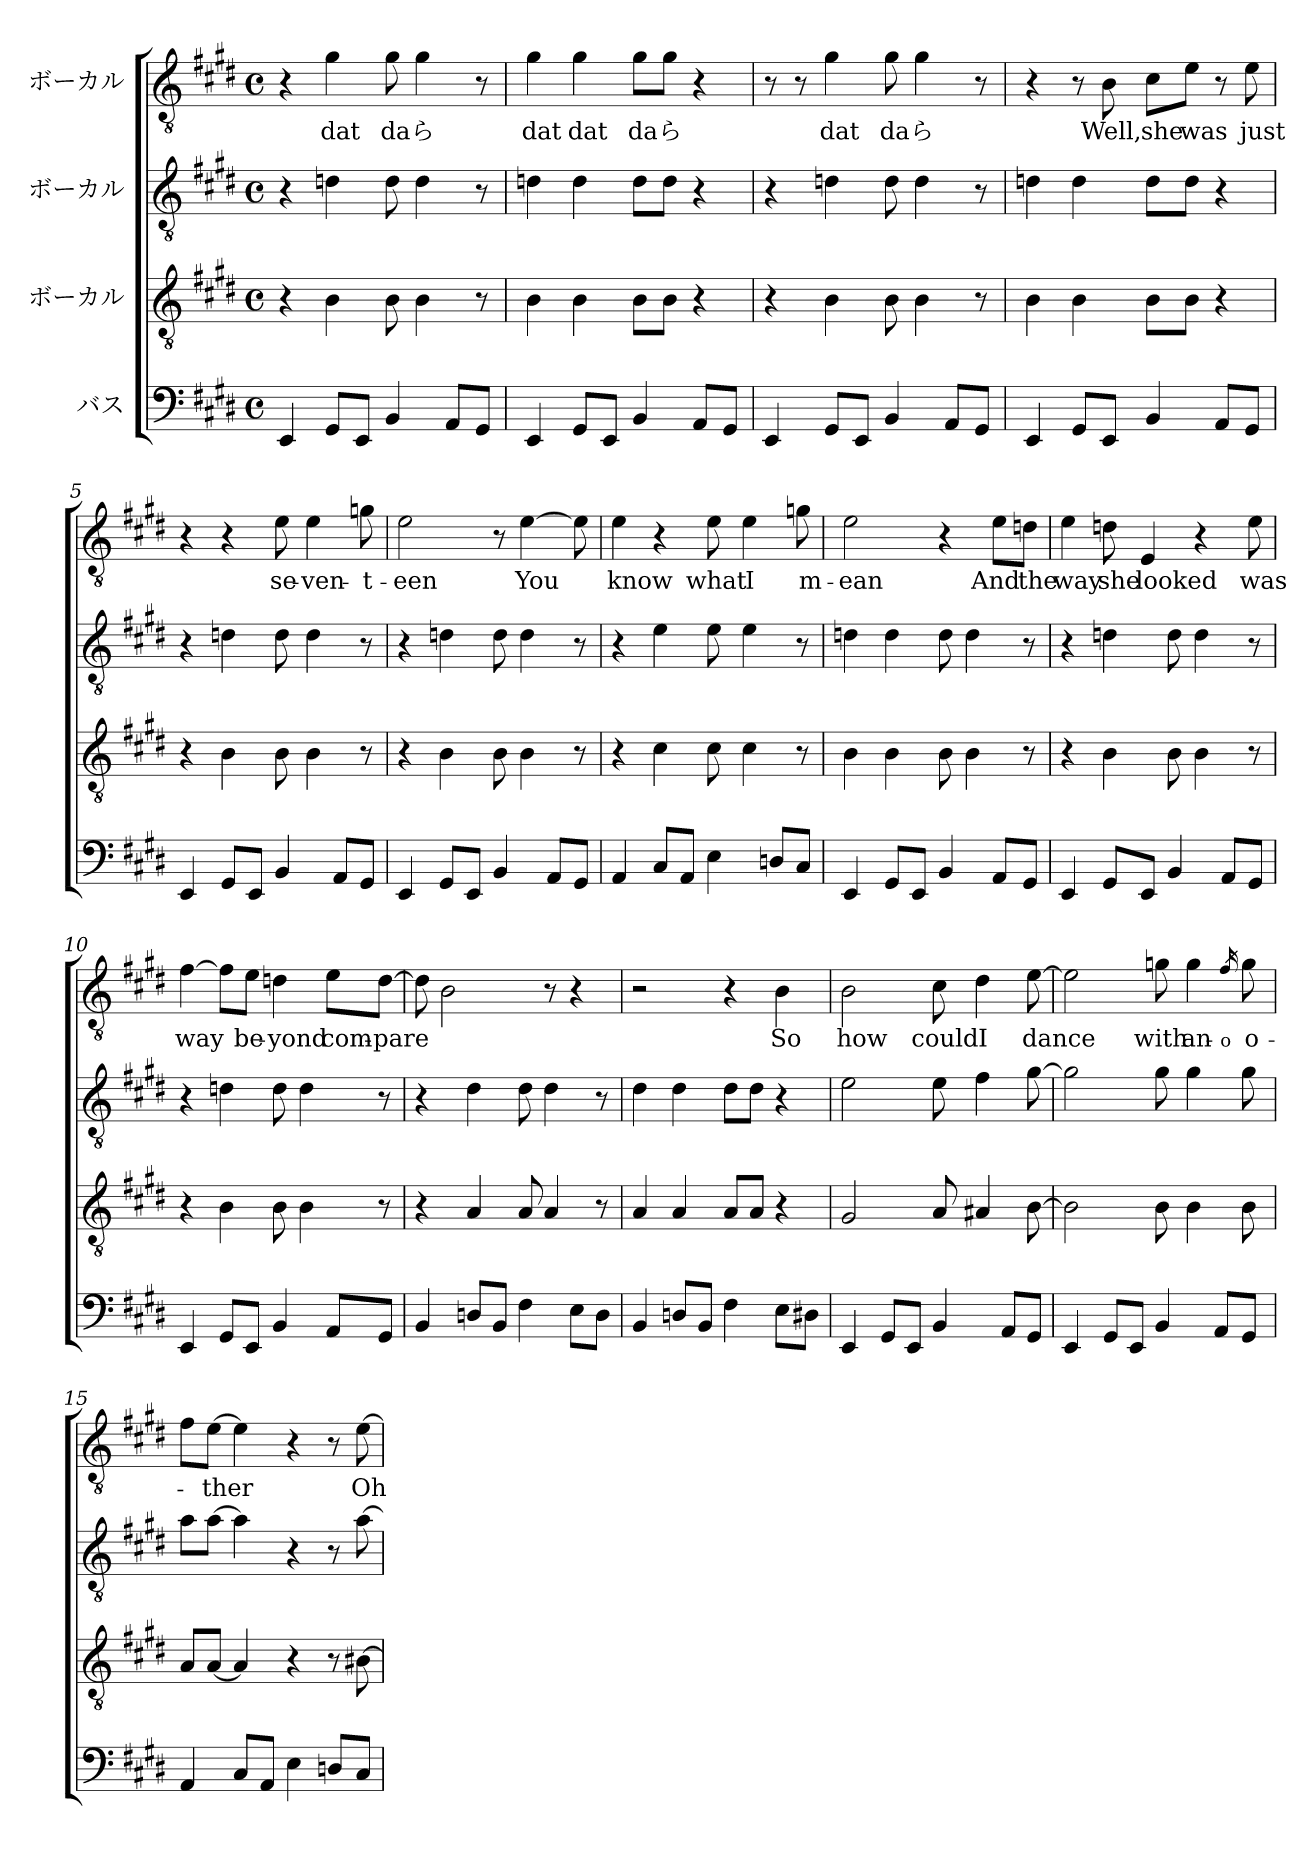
**kern	**kern	**kern	**kern	**text
*part4	*part3	*part2	*part1	*part1
*staff4	*staff3	*staff2	*staff1	*staff1
*I"バス	*I"ボーカル	*I"ボーカル	*I"ボーカル	*
*clefF4	*clefGv2	*clefGv2	*clefGv2	*
*k[f#c#g#d#]	*k[f#c#g#d#]	*k[f#c#g#d#]	*k[f#c#g#d#]	*
*M4/4	*M4/4	*M4/4	*M4/4	*
*met(c)	*met(c)	*met(c)	*met(c)	*
*MM160	*MM160	*MM160	*MM160	*
=1	=1	=1	=1	=1
4EE/	4r	4r	4r	.
8GG#/L	4B\	4dn\	4g#\	dat
8EE/J	.	.	.	.
4BB/	8B\	8d\	8g#\	da
.	4B\	4d\	4g#\	ら
8AA/L	.	.	.	.
8GG#/J	8r	8r	8r	.
=2	=2	=2	=2	=2
4EE/	4B\	4dn\	4g#\	dat
8GG#/L	4B\	4d\	4g#\	dat
8EE/J	.	.	.	.
4BB/	8B\L	8d\L	8g#\L	da
.	8B\J	8d\J	8g#\J	ら
8AA/L	4r	4r	4r	.
8GG#/J	.	.	.	.
=3	=3	=3	=3	=3
4EE/	4r	4r	8r	.
.	.	.	8r	.
8GG#/L	4B\	4dn\	4g#\	dat
8EE/J	.	.	.	.
4BB/	8B\	8d\	8g#\	da
.	4B\	4d\	4g#\	ら
8AA/L	.	.	.	.
8GG#/J	8r	8r	8r	.
=4	=4	=4	=4	=4
4EE/	4B\	4dn\	4r	.
8GG#/L	4B\	4d\	8r	.
8EE/J	.	.	8B\	Well,
4BB/	8B\L	8d\L	8c#\L	she
.	8B\J	8d\J	8e\J	was
8AA/L	4r	4r	8r	.
8GG#/J	.	.	8e\	just
!!LO:LB:g=z
=5	=5	=5	=5	=5
4EE/	4r	4r	4r	.
8GG#/L	4B\	4dn\	4r	.
8EE/J	.	.	.	.
4BB/	8B\	8d\	8e\	se-
.	4B\	4d\	4e\	-ven-
8AA/L	.	.	.	.
8GG#/J	8r	8r	8gn\	-t-
=6	=6	=6	=6	=6
4EE/	4r	4r	2e\	-een
8GG#/L	4B\	4dn\	.	.
8EE/J	.	.	.	.
4BB/	8B\	8d\	8r	.
.	4B\	4d\	[4e\	You
8AA/L	.	.	.	.
8GG#/J	8r	8r	8e\]	.
=7	=7	=7	=7	=7
4AA/	4r	4r	4e\	know
8C#/L	4c#\	4e\	4r	.
8AA/J	.	.	.	.
4E\	8c#\	8e\	8e\	what
.	4c#\	4e\	4e\	I
8Dn/L	.	.	.	.
8C#/J	8r	8r	8gn\	m-
=8	=8	=8	=8	=8
4EE/	4B\	4dn\	2e\	-ean
8GG#/L	4B\	4d\	.	.
8EE/J	.	.	.	.
4BB/	8B\	8d\	4r	.
.	4B\	4d\	.	.
8AA/L	.	.	8e\L	And
8GG#/J	8r	8r	8dn\J	the
!!LO:PB:g=z
=9	=9	=9	=9	=9
4EE/	4r	4r	4e\	way
8GG#/L	4B\	4dn\	8dn\	she
8EE/J	.	.	4E/	looked
4BB/	8B\	8d\	.	.
.	4B\	4d\	4r	.
8AA/L	.	.	.	.
8GG#/J	8r	8r	8e\	was
=10	=10	=10	=10	=10
4EE/	4r	4r	[4f#\	way
8GG#/L	4B\	4dn\	8f#\L]	.
8EE/J	.	.	8e\J	be-
4BB/	8B\	8d\	4dn\	-yond
.	4B\	4d\	.	.
8AA/L	.	.	8e\L	com-
8GG#/J	8r	8r	[8d\J	-pare
=11	=11	=11	=11	=11
4BB/	4r	4r	8d\]	.
.	.	.	2B\	.
8Dn/L	4A/	4d#\	.	.
8BB/J	.	.	.	.
4F#\	8A/	8d#\	.	.
.	4A/	4d#\	8r	.
8E\L	.	.	4r	.
8D\J	8r	8r	.	.
=12	=12	=12	=12	=12
4BB/	4A/	4d#\	2r	.
8Dn/L	4A/	4d#\	.	.
8BB/J	.	.	.	.
4F#\	8A/L	8d#\L	4r	.
.	8A/J	8d#\J	.	.
8E\L	4r	4r	4B\	So
8D#X\J	.	.	.	.
!!LO:LB:g=z
=13	=13	=13	=13	=13
4EE/	2G#/	2e\	2B\	how
8GG#/L	.	.	.	.
8EE/J	.	.	.	.
4BB/	8A/	8e\	8c#\	could
.	4A#X/	4f#\	4d#\	I
8AA/L	.	.	.	.
8GG#/J	[8B\	[8g#\	[8e\	dance
=14	=14	=14	=14	=14
4EE/	2B\]	2g#\]	2e\]	.
8GG#/L	.	.	.	.
8EE/J	.	.	.	.
4BB/	8B\	8g#\	8gn\	with
.	4B\	4g#\	4g\	an-
8AA/L	.	.	.	.
.	.	.	16qf#/	-o-
8GG#/J	8B\	8g#\	8g\	-o-
=15	=15	=15	=15	=15
4AA/	8A/L	8a\L	8f#\L	.
.	[8A/J	[8a\J	[8e\J	-ther
8C#/L	4A/]	4a\]	4e\]	.
8AA/J	.	.	.	.
4E\	4r	4r	4r	.
8Dn/L	8r	8r	8r	.
8C#/J	[8B#X\	[8a\	[8e\	Oh
=	=	=	=	=
*-	*-	*-	*-	*-
